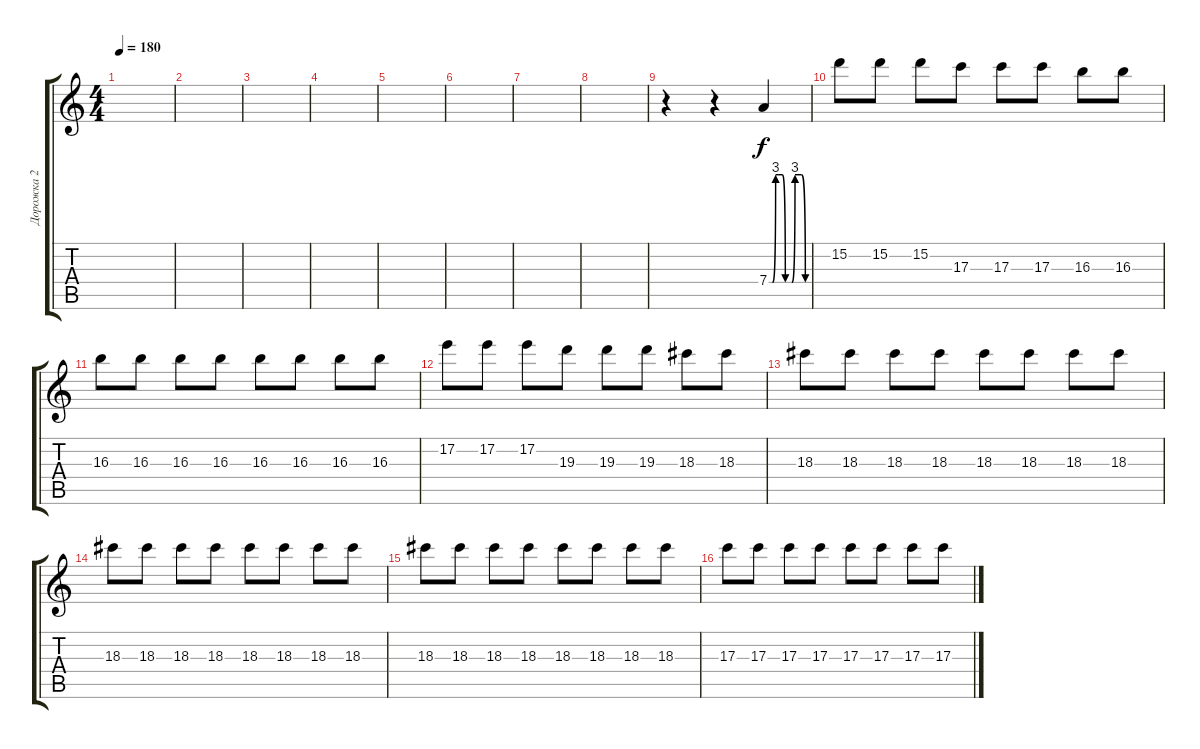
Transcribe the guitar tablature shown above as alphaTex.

\track ("Дорожка 2" "Дорожка 2") {instrument overdrivenguitar}
\staff {score tabs}
\tuning (E4 B3 G3 D3 A2 E2) {hide}
\ts (4 4)
\tempo 180
\clef g2
\ks c
|
|
|
|
|
|
|
|
r.4 r.4 7.4{be (custom 0 0 5 0 10 12 15 12 20 12 25 0 30 0 35 0 40 12 50 12 56 0 60 0)}.4 |
15.2.8 15.2.8 15.2.8 17.3.8 17.3.8 17.3.8 16.3.8 16.3.8 |
16.3.8 16.3.8 16.3.8 16.3.8 16.3.8 16.3.8 16.3.8 16.3.8 |
17.2.8 17.2.8 17.2.8 19.3.8 19.3.8 19.3.8 18.3.8 18.3.8 |
18.3.8 18.3.8 18.3.8 18.3.8 18.3.8 18.3.8 18.3.8 18.3.8 |
18.3.8 18.3.8 18.3.8 18.3.8 18.3.8 18.3.8 18.3.8 18.3.8 |
18.3.8 18.3.8 18.3.8 18.3.8 18.3.8 18.3.8 18.3.8 18.3.8 |
17.3.8 17.3.8 17.3.8 17.3.8 17.3.8 17.3.8 17.3.8 17.3.8
